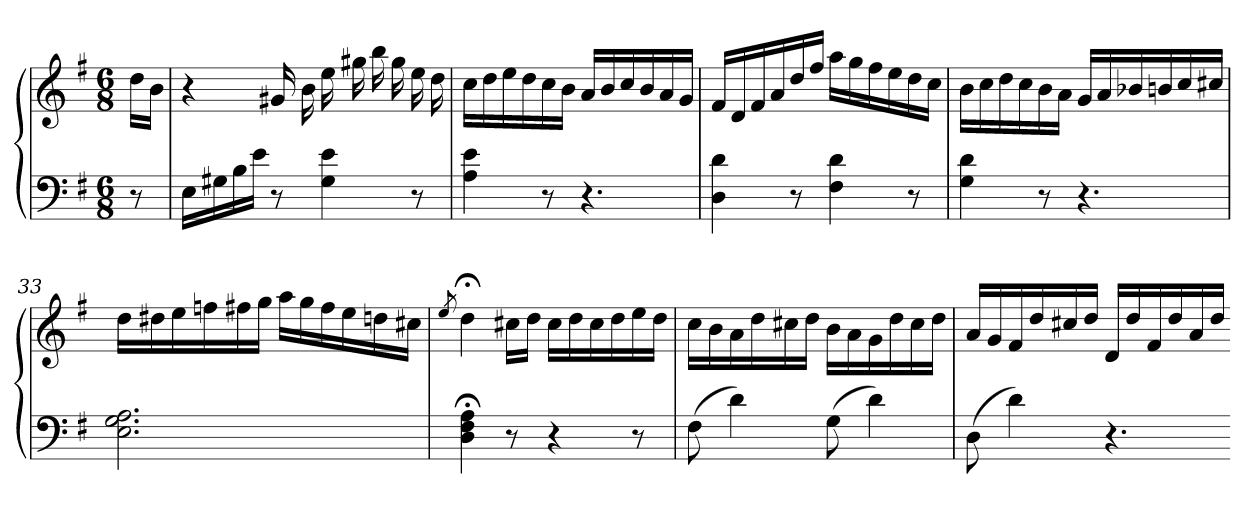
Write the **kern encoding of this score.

**kern	**kern
*part1	*part1
*staff2	*staff1
*clefF4	*clefG2
*k[f#]	*k[f#]
*G:	*G:
*M6/8	*M6/8
=	=
8r	16ddLL
.	16bJJ
=29	=29
16E\LL	4r
16G#X\	.
16B\	.
16e\JJ	.
8r	16g#X
.	16b
4G# 4e	16ee
.	16gg#X
.	16bb
.	16gg#
8r	16ee
.	16dd
=30	=30
4A 4e	16ccLL
.	16dd
.	16ee
.	16dd
8r	16cc
.	16bJJ
4.r	16aLL
.	16b
.	16cc
.	16b
.	16a
.	16gJJ
=31	=31
4D 4d	16f#LL
.	16d
.	16f#
.	16a
8r	16dd
.	16ff#JJ
4F# 4d	16aaLL
.	16gg
.	16ff#
.	16ee
8r	16dd
.	16ccJJ
=32	=32
4G 4d	16bLL
.	16cc
.	16dd
.	16cc
8r	16b
.	16aJJ
4.r	16gLL
.	16a
.	16b-X
.	16bn
.	16cc
.	16cc#XJJ
=33	=33
2.E 2.G 2.A	16ddLL
.	16dd#X
.	16ee
.	16ffn
.	16ff#X
.	16ggJJ
.	16aaLL
.	16gg
.	16ff#
.	16ee
.	16ddn
.	16cc#XJJ
=34	=34
.	8qee
4D;< 4F#;< 4A;<	4dd;<
8r	16cc#XLL
.	16ddJJ
4r	16cc#LL
.	16dd
.	16cc#
.	16dd
8r	16ee
.	16ddJJ
=35	=35
(8F#	16ccLL
.	16b
4d)	16a
.	16dd
.	16cc#X
.	16ddJJ
(8G	16bLL
.	16a
4d)	16g
.	16dd
.	16cc#
.	16ddJJ
=36	=36
(8D	16aLL
.	16g
4d)	16f#
.	16dd
.	16cc#X
.	16ddJJ
4.r	16dLL
.	16dd
.	16f#
.	16dd
.	16a
.	16ddJJ
=-	=-
*-	*-
